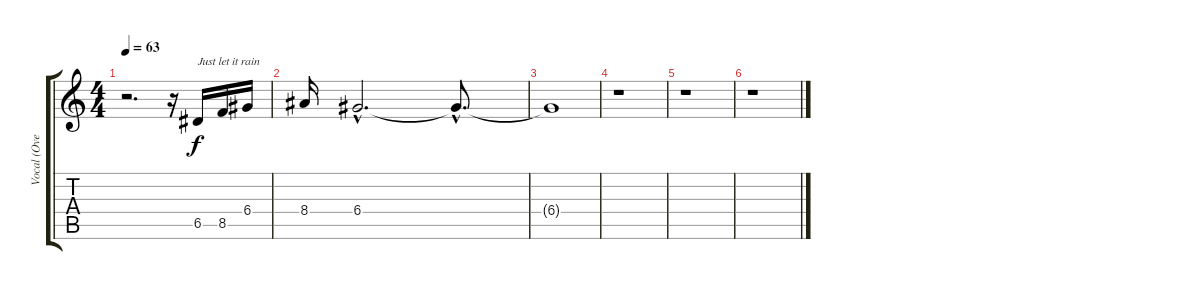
\track ("Vocal (Overdub)" "Vocal (Ove") {instrument panflute}
\staff {score tabs}
\tuning (E5 B4 G4 D4 A3 E3) {hide}
\ts (4 4)
\tempo 63
\clef g2
\ks c
r.2{d dy f} r.16 6.5.16{txt "Just let it rain"} 8.5.16 6.4.16 |
8.4.16 6.4{hac}.2{d} 6.4{hac t}.8{d} |
6.4{t}.1{volume 0} |
r.1 |
r.1 |
r.1
